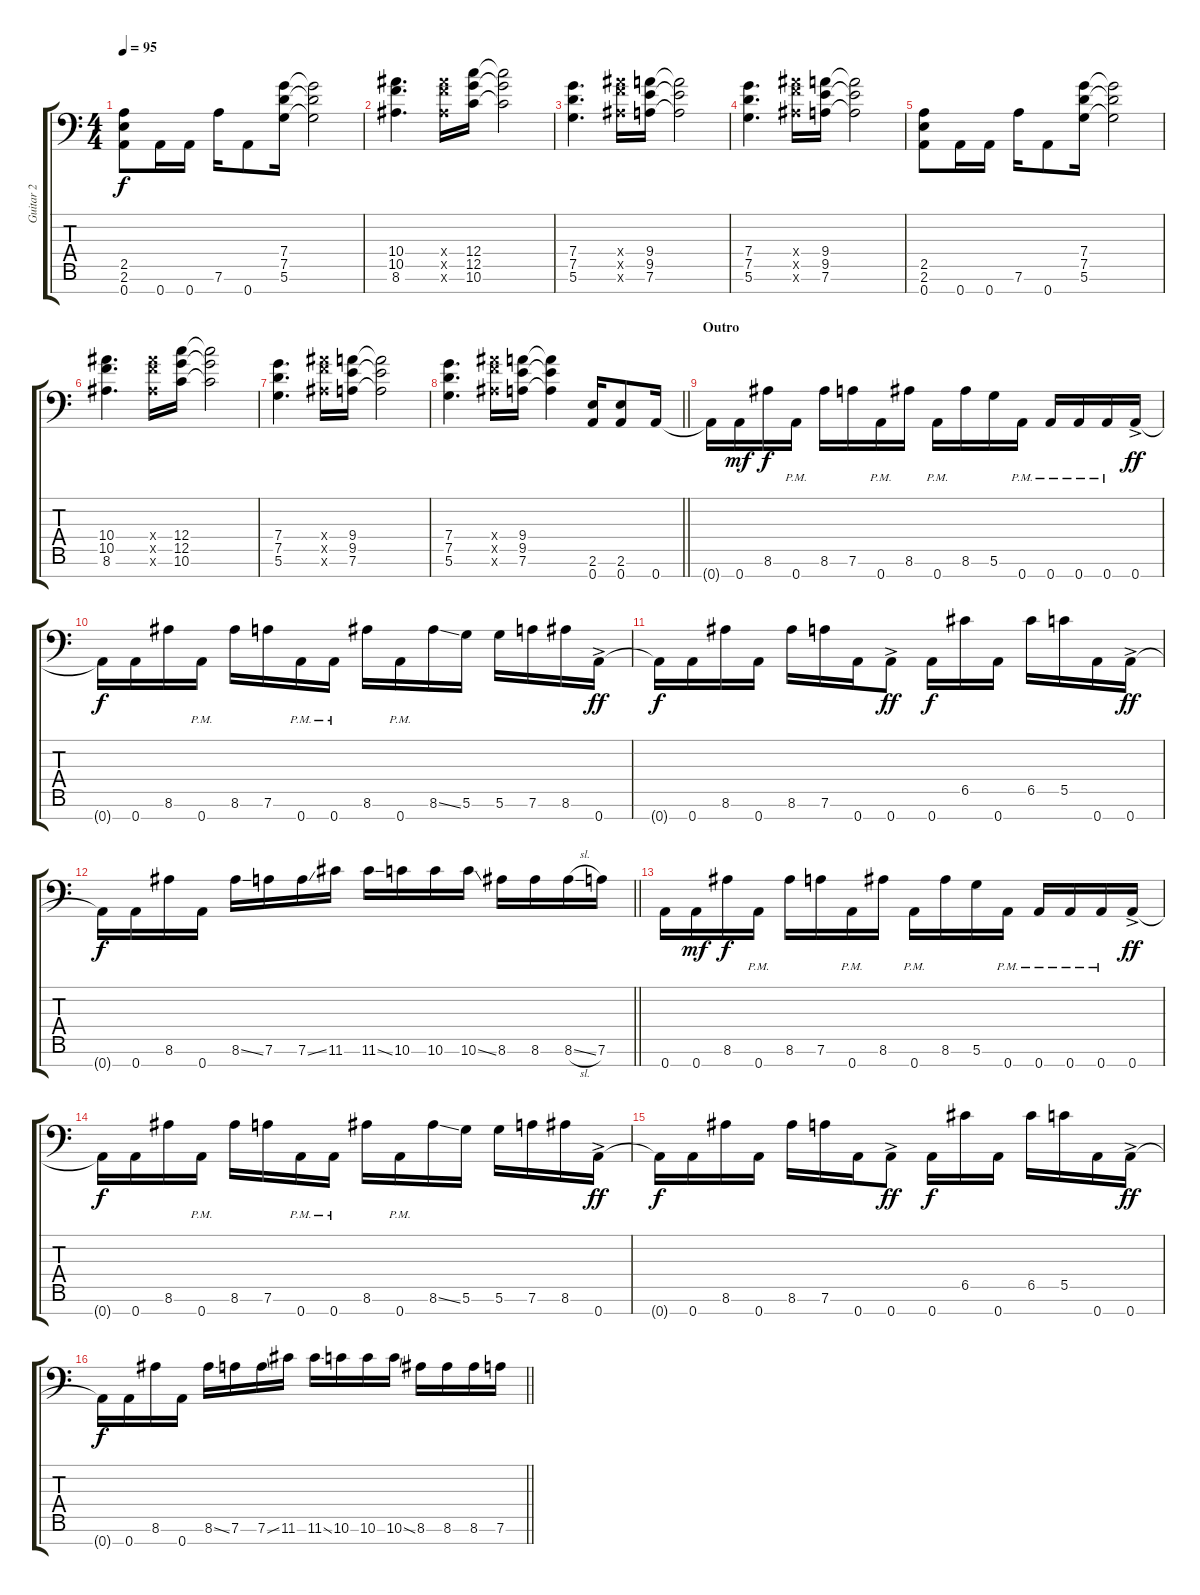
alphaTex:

\track ("Guitar 2" "Guitar 2") {instrument overdrivenguitar}
\staff {score tabs}
\tuning (D4 A3 F3 C3 G2 D2 A1) {hide}
\ts (4 4)
\tempo 95
\clef f4
\ks c
(2.5 2.6 0.7).8{dy f} 0.7.16 0.7.16 7.6.16 0.7.8 (7.4 7.5 5.6).16 (7.4{t} 7.5{t} 5.6{t}).2 |
(10.4 10.5 8.6).4{d} (10.4{x} 10.5{x} 8.6{x}).16 (12.4 12.5 10.6).16 (12.4{t} 12.5{t} 10.6{t}).2 |
(7.4 7.5 5.6).4{d} (10.4{x} 10.5{x} 8.6{x}).16 (9.4 9.5 7.6).16 (9.4{t} 9.5{t} 7.6{t}).2 |
(7.4 7.5 5.6).4{d} (10.4{x} 10.5{x} 8.6{x}).16 (9.4 9.5 7.6).16 (9.4{t} 9.5{t} 7.6{t}).2 |
(2.5 2.6 0.7).8 0.7.16 0.7.16 7.6.16 0.7.8 (7.4 7.5 5.6).16 (7.4{t} 7.5{t} 5.6{t}).2 |
(10.4 10.5 8.6).4{d} (10.4{x} 10.5{x} 8.6{x}).16 (12.4 12.5 10.6).16 (12.4{t} 12.5{t} 10.6{t}).2 |
(7.4 7.5 5.6).4{d} (10.4{x} 10.5{x} 8.6{x}).16 (9.4 9.5 7.6).16 (9.4{t} 9.5{t} 7.6{t}).2 |
\barLineRight lightlight
(7.4 7.5 5.6).4{d} (10.4{x} 10.5{x} 8.6{x}).16 (9.4 9.5 7.6).16 (9.4{t} 9.5{t} 7.6{t}).4 (2.6 0.7).16 (2.6 0.7).8 0.7.16 |
\section ("" "Outro")
0.7{t}.16 0.7.16{dy mf} 8.6.16{dy f} 0.7{pm}.16 8.6.16 7.6.16 0.7{pm}.16 8.6.16 0.7{pm}.16 8.6.16 5.6.16 0.7{pm}.16 0.7{pm}.16 0.7{pm}.16 0.7{pm}.16 0.7{ac}.16{dy ff} |
0.7{t}.16{dy f} 0.7.16 8.6.16 0.7{pm}.16 8.6.16 7.6.16 0.7{pm}.16 0.7{pm}.16 8.6.16 0.7{pm}.16 8.6{ss}.16 5.6.16 5.6.16 7.6.16 8.6.16 0.7{ac}.16{dy ff} |
0.7{t}.16{dy f} 0.7.16 8.6.16 0.7.16 8.6.16 7.6.16 0.7.16 0.7{ac}.8{dy ff} 0.7.16{dy f} 6.5.16 0.7.16 6.5.16 5.5.16 0.7.16 0.7{ac}.16{dy ff} |
\barLineRight lightlight
0.7{t}.16{dy f} 0.7.16 8.6.16 0.7.16 8.6{ss}.16 7.6.16 7.6{ss}.16 11.6.16 11.6{ss}.16 10.6.16 10.6.16 10.6{ss}.16 8.6.16 8.6.16 8.6{sl}.16 7.6.16 |
0.7.16 0.7.16{dy mf} 8.6.16{dy f} 0.7{pm}.16 8.6.16 7.6.16 0.7{pm}.16 8.6.16 0.7{pm}.16 8.6.16 5.6.16 0.7{pm}.16 0.7{pm}.16 0.7{pm}.16 0.7{pm}.16 0.7{ac}.16{dy ff} |
0.7{t}.16{dy f} 0.7.16 8.6.16 0.7{pm}.16 8.6.16 7.6.16 0.7{pm}.16 0.7{pm}.16 8.6.16 0.7{pm}.16 8.6{ss}.16 5.6.16 5.6.16 7.6.16 8.6.16 0.7{ac}.16{dy ff} |
0.7{t}.16{dy f} 0.7.16 8.6.16 0.7.16 8.6.16 7.6.16 0.7.16 0.7{ac}.8{dy ff} 0.7.16{dy f} 6.5.16 0.7.16 6.5.16 5.5.16 0.7.16 0.7{ac}.16{dy ff} |
\barLineRight lightlight
0.7{t}.16{dy f} 0.7.16 8.6.16 0.7.16 8.6{ss}.16 7.6.16 7.6{ss}.16 11.6.16 11.6{ss}.16 10.6.16 10.6.16 10.6{ss}.16 8.6.16 8.6.16 8.6.16 7.6.16
